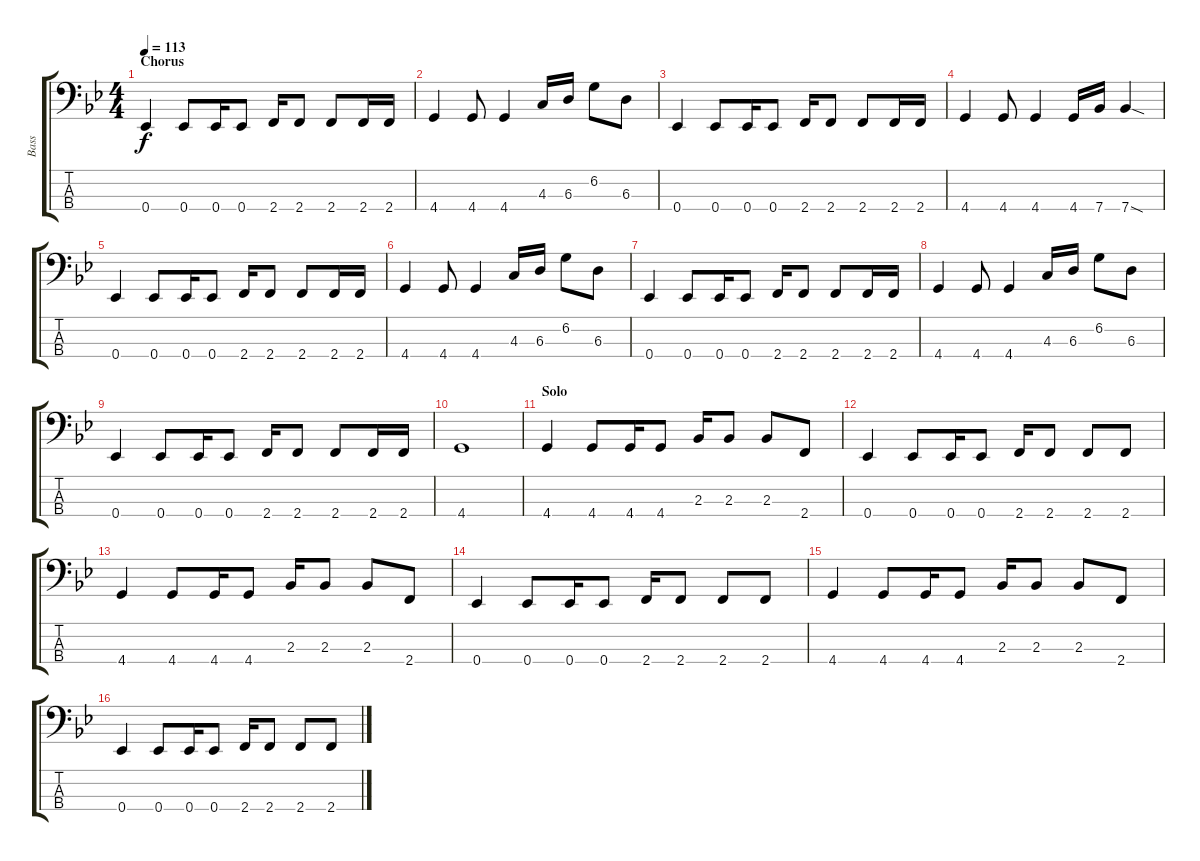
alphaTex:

\track ("Bass" "Bass") {instrument electricbassfinger}
\staff {score tabs}
\tuning (Gb2 Db2 Ab1 Eb1) {hide}
\ts (4 4)
\section ("" "Chorus")
\tempo 113
\clef f4
\ks bb
0.4.4{dy f} 0.4.8 0.4.16 0.4.8 2.4.16 2.4.8 2.4.8 2.4.16 2.4.16 |
4.4.4 4.4.8 4.4.4 4.3.16 6.3.16 6.2.8 6.3.8 |
0.4.4 0.4.8 0.4.16 0.4.8 2.4.16 2.4.8 2.4.8 2.4.16 2.4.16 |
4.4.4 4.4.8 4.4.4 4.4.16 7.4.16 7.4{sod}.4 |
0.4.4 0.4.8 0.4.16 0.4.8 2.4.16 2.4.8 2.4.8 2.4.16 2.4.16 |
4.4.4 4.4.8 4.4.4 4.3.16 6.3.16 6.2.8 6.3.8 |
0.4.4 0.4.8 0.4.16 0.4.8 2.4.16 2.4.8 2.4.8 2.4.16 2.4.16 |
4.4.4 4.4.8 4.4.4 4.3.16 6.3.16 6.2.8 6.3.8 |
0.4.4 0.4.8 0.4.16 0.4.8 2.4.16 2.4.8 2.4.8 2.4.16 2.4.16 |
4.4.1 |
\section ("" "Solo")
4.4.4 4.4.8 4.4.16 4.4.8 2.3.16 2.3.8 2.3.8 2.4.8 |
0.4.4 0.4.8 0.4.16 0.4.8 2.4.16 2.4.8 2.4.8 2.4.8 |
4.4.4 4.4.8 4.4.16 4.4.8 2.3.16 2.3.8 2.3.8 2.4.8 |
0.4.4 0.4.8 0.4.16 0.4.8 2.4.16 2.4.8 2.4.8 2.4.8 |
4.4.4 4.4.8 4.4.16 4.4.8 2.3.16 2.3.8 2.3.8 2.4.8 |
0.4.4 0.4.8 0.4.16 0.4.8 2.4.16 2.4.8 2.4.8 2.4.8
